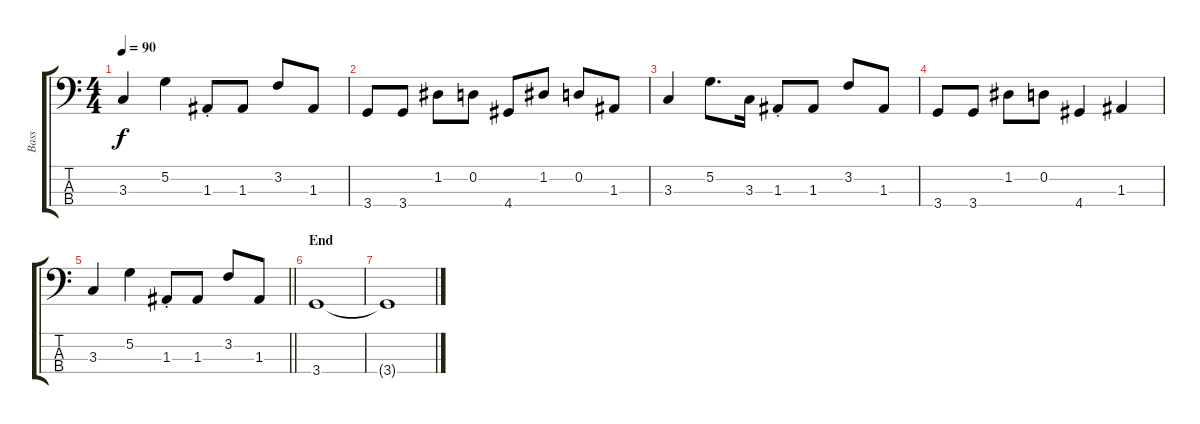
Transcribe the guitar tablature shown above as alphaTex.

\track ("Bass" "Bass") {instrument electricbassfinger}
\staff {score tabs}
\tuning (G2 D2 A1 E1) {hide}
\ts (4 4)
\tempo 90
\clef f4
\ks c
3.3.4{dy f} 5.2.4 1.3{st}.8 1.3.8 3.2.8 1.3.8 |
3.4.8 3.4.8 1.2.8 0.2.8 4.4.8 1.2.8 0.2.8 1.3.8 |
3.3.4 5.2.8{d} 3.3.16 1.3{st}.8 1.3.8 3.2.8 1.3.8 |
3.4.8 3.4.8 1.2.8 0.2.8 4.4.4 1.3.4 |
\barLineRight lightlight
3.3.4 5.2.4 1.3{st}.8 1.3.8 3.2.8 1.3.8 |
\section ("" "End")
3.4.1{volume 0} |
3.4{t}.1
